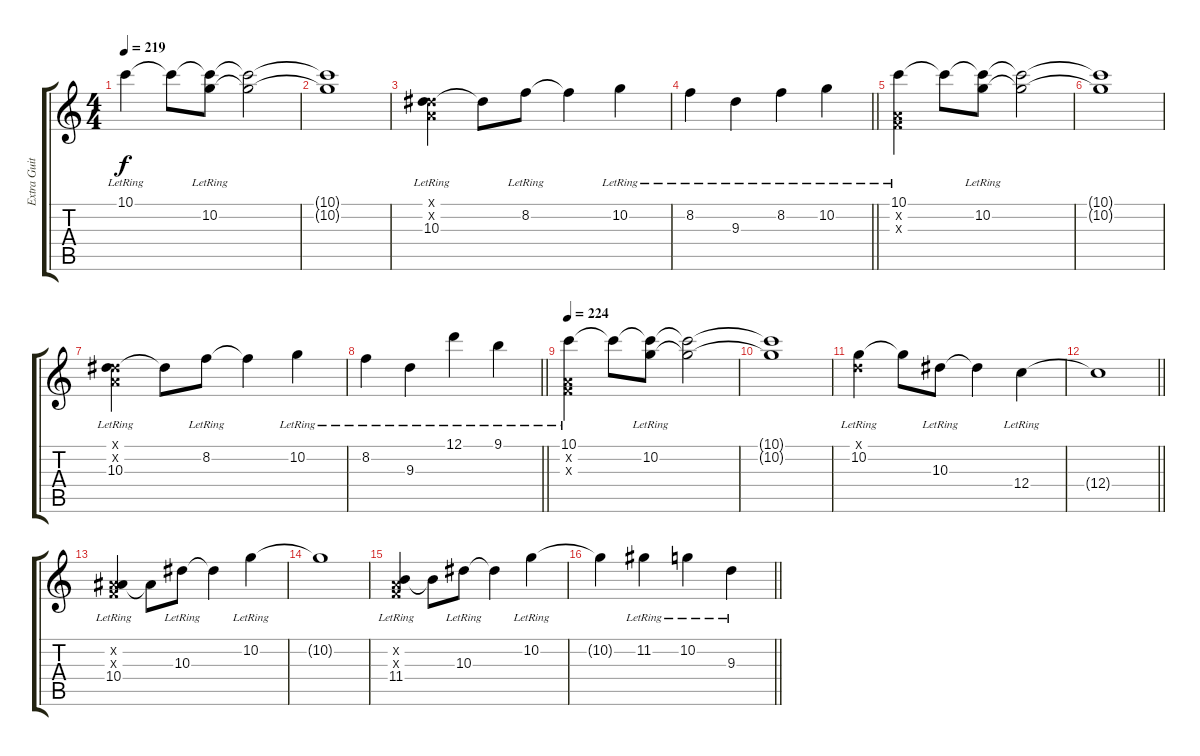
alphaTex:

\track ("Extra Guitar" "Extra Guit") {instrument overdrivenguitar}
\staff {score tabs}
\tuning (D4 A3 F3 C3 G2 C2) {hide}
\ts (4 4)
\section ("" "")
\tempo 219
\clef g2
\ks c
10.1{lr}.4{dy f} 10.1{t}.8 (10.1{t} 10.2{lr}).8 (10.1{t} 10.2{t}).2 |
(10.1{t} 10.2{t}).1 |
(0.1{x} 0.2{x} 10.3{lr}).4 10.3{t}.8 8.2{lr}.8 8.2{t}.4 10.2{lr}.4 |
\barLineRight lightlight
8.2{lr}.4 9.3{lr}.4 8.2{lr}.4 10.2{lr}.4 |
(10.1{lr} 0.2{x} 0.3{x}).4 10.1{t}.8 (10.1{t} 10.2{lr}).8 (10.1{t} 10.2{t}).2 |
(10.1{t} 10.2{t}).1 |
(0.1{x} 0.2{x} 10.3{lr}).4 10.3{t}.8 8.2{lr}.8 8.2{t}.4 10.2{lr}.4 |
\barLineRight lightlight
8.2{lr}.4 9.3{lr}.4 12.1{lr}.4 9.1{lr}.4 |
\section ("" "")
\tempo 224
(10.1{lr} 0.2{x} 0.3{x}).4 10.1{t}.8 (10.1{t} 10.2{lr}).8 (10.1{t} 10.2{t}).2 |
(10.1{t} 10.2{t}).1 |
(0.1{x} 10.2{lr}).4 10.2{t}.8 10.3{lr}.8 10.3{t}.4 12.4{lr}.4 |
\barLineRight lightlight
12.4{t}.1 |
(0.2{x} 0.3{x} 10.4{lr}).4 10.4{t}.8 10.3{lr}.8 10.3{t}.4 10.2{lr}.4 |
10.2{t}.1 |
(0.2{x} 0.3{x} 11.4{lr}).4 11.4{t}.8 10.3{lr}.8 10.3{t}.4 10.2{lr}.4 |
\barLineRight lightlight
10.2{t}.4 11.2{lr}.4 10.2{lr}.4 9.3{lr}.4
